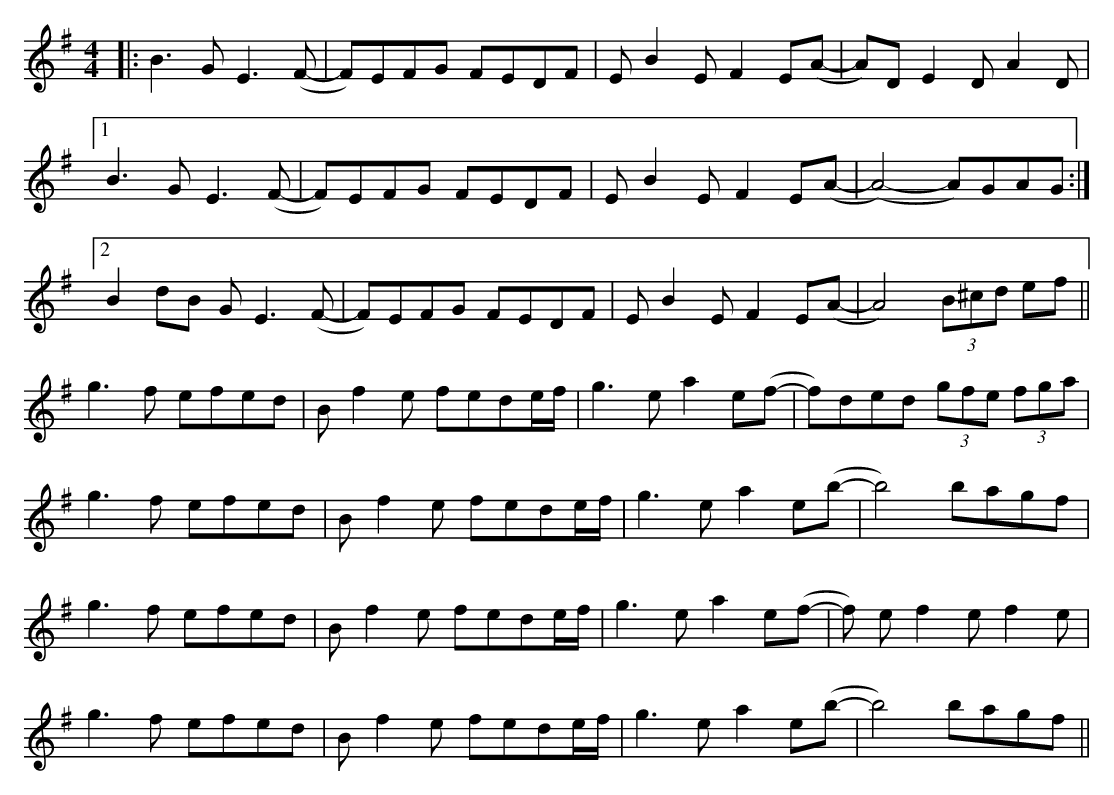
X:1
M:4/4
K:Emin
[|:B3 G E3 (F-|F)EFG FEDF | E B2 E F2 E(A-|A)D E2 D A2 D |
[1 B3 G E3 (F-|F)EFG FEDF |E B2 E F2 E(A-|(A4-) A)GAG:|
[2 B2 dB G E3 (F-|F)EFG FEDF |E B2 E F2 E(A-|A4) (3B^cd ef||
g3 f efed | B f2 e fede/f/| g3 e a2 e(f-|f)ded (3gfe (3fga|
g3 f efed | B f2 e fede/f/| g3 e a2 e(b-|b4) bagf|
g3 f efed | B f2 e fede/f/| g3 e a2 e(f-|f) e f2 e f2 e|
g3 f efed | B f2 e fede/f/| g3 e a2 e(b-|b4) bagf||
